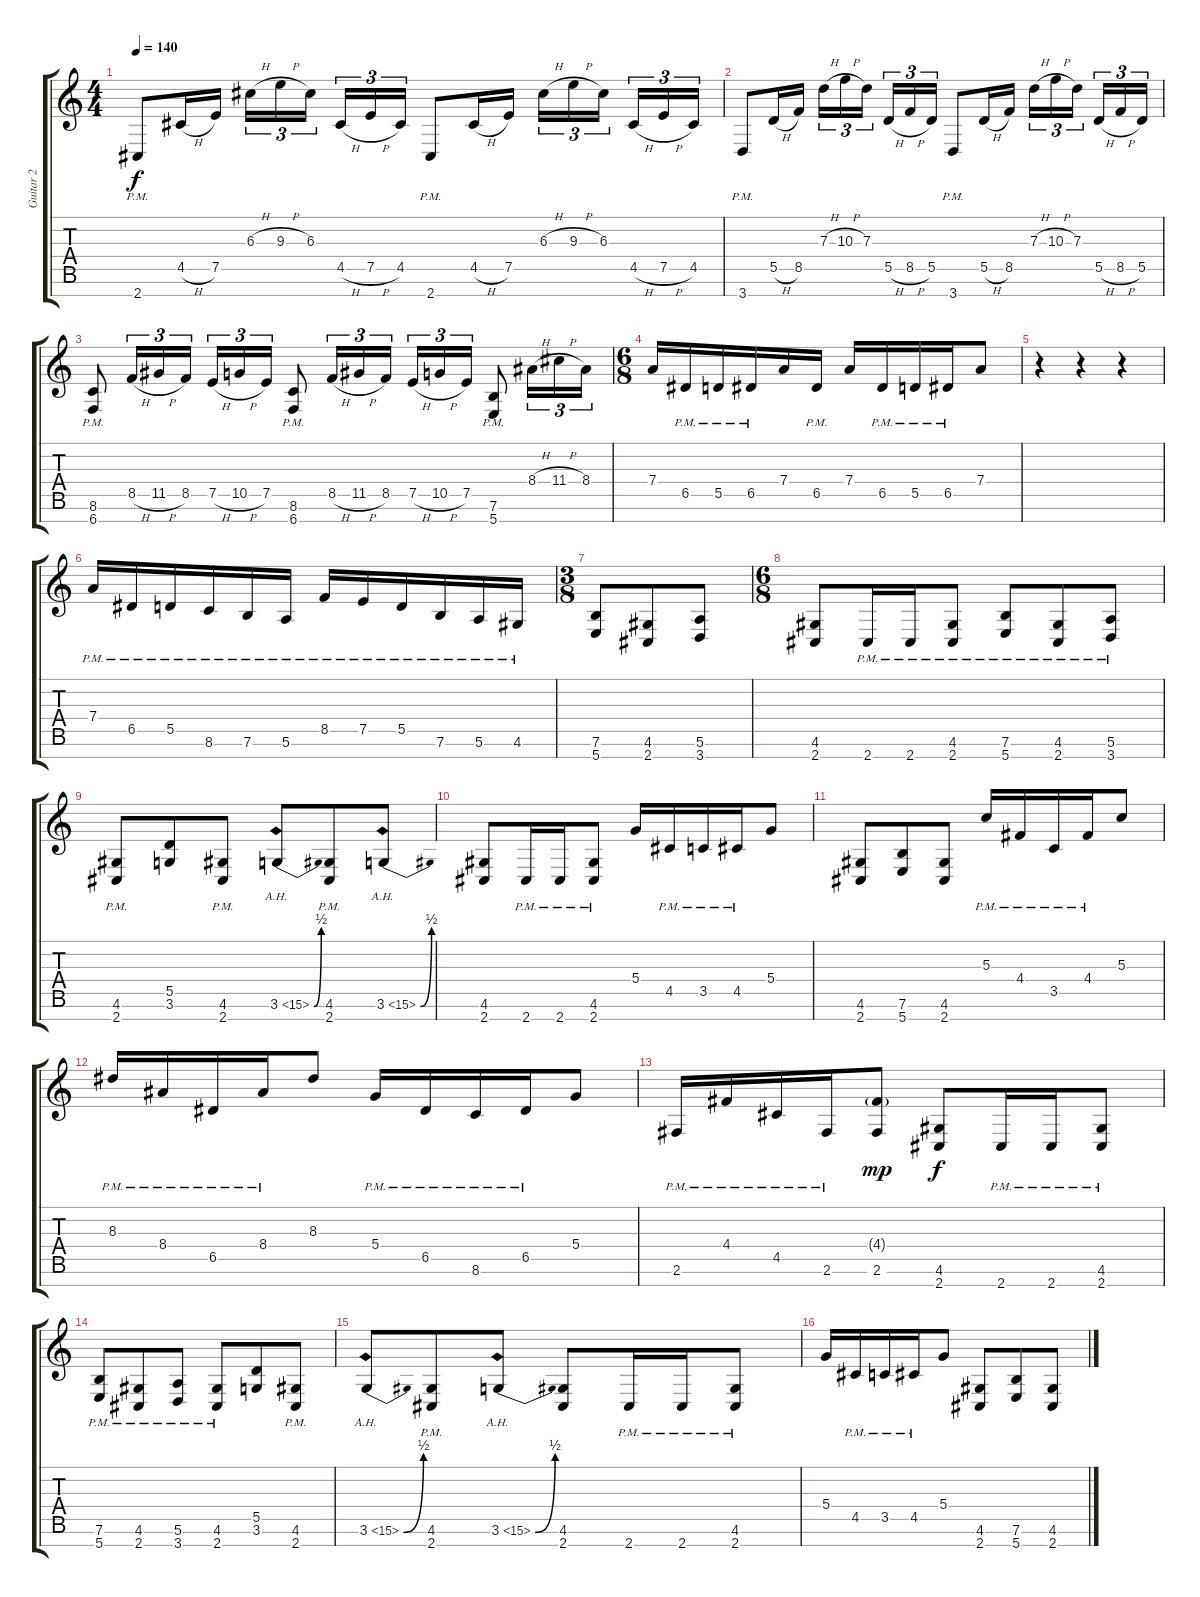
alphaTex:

\track ("Guitar 2" "Guitar 2") {instrument distortionguitar}
\staff {score tabs}
\tuning (E4 B3 G3 D3 A2 E2 B1) {hide}
\ts (4 4)
\tempo 140
\clef g2
\ks c
2.7{pm}.8{dy f} 4.5{h}.16 7.5.16 6.3{h}.16{tu (3 2)} 9.3{h}.16{tu (3 2)} 6.3.16{tu (3 2) beam splitsecondary} 4.5{h}.16{tu (3 2)} 7.5{h}.16{tu (3 2)} 4.5.16{tu (3 2)} 2.7{pm}.8 4.5{h}.16 7.5.16 6.3{h}.16{tu (3 2)} 9.3{h}.16{tu (3 2)} 6.3.16{tu (3 2) beam splitsecondary} 4.5{h}.16{tu (3 2)} 7.5{h}.16{tu (3 2)} 4.5.16{tu (3 2)} |
3.7{pm}.8 5.5{h}.16 8.5.16 7.3{h}.16{tu (3 2)} 10.3{h}.16{tu (3 2)} 7.3.16{tu (3 2) beam splitsecondary} 5.5{h}.16{tu (3 2)} 8.5{h}.16{tu (3 2)} 5.5.16{tu (3 2)} 3.7{pm}.8 5.5{h}.16 8.5.16 7.3{h}.16{tu (3 2)} 10.3{h}.16{tu (3 2)} 7.3.16{tu (3 2) beam splitsecondary} 5.5{h}.16{tu (3 2)} 8.5{h}.16{tu (3 2)} 5.5.16{tu (3 2)} |
(8.6{pm} 6.7{pm}).8 8.5{h}.16{tu (3 2)} 11.5{h}.16{tu (3 2)} 8.5.16{tu (3 2)} 7.5{h}.16{tu (3 2)} 10.5{h}.16{tu (3 2)} 7.5.16{tu (3 2)} (8.6{pm} 6.7{pm}).8 8.5{h}.16{tu (3 2)} 11.5{h}.16{tu (3 2)} 8.5.16{tu (3 2) beam splitsecondary} 7.5{h}.16{tu (3 2)} 10.5{h}.16{tu (3 2)} 7.5.16{tu (3 2)} (7.6{pm} 5.7{pm}).8 8.4{h}.16{tu (3 2)} 11.4{h}.16{tu (3 2)} 8.4.16{tu (3 2)} |
\ts (6 8)
7.4.16 6.5{pm}.16 5.5{pm}.16 6.5{pm}.16 7.4.16 6.5{pm}.16 7.4.16 6.5{pm}.16 5.5{pm}.16 6.5{pm}.16 7.4.8 |
r.4 r.4 r.4 |
7.4{pm}.16 6.5{pm}.16 5.5{pm}.16 8.6{pm}.16 7.6{pm}.16 5.6{pm}.16 8.5{pm}.16 7.5{pm}.16 5.5{pm}.16 7.6{pm}.16 5.6{pm}.16 4.6{pm}.16 |
\ts (3 8)
(7.6 5.7).8 (4.6 2.7).8 (5.6 3.7).8 |
\ts (6 8)
(4.6 2.7).8 2.7{pm}.16 2.7{pm}.16 (4.6{pm} 2.7{pm}).8 (7.6{pm} 5.7{pm}).8 (4.6{pm} 2.7{pm}).8 (5.6{pm} 3.7{pm}).8 |
(4.6{pm} 2.7{pm}).8 (5.5 3.6).8 (4.6{pm} 2.7{pm}).8 3.6{be (bend 0 0 60 2) ah 12}.8 (4.6{pm} 2.7{pm}).8 3.6{be (bend 0 0 60 2) ah 12}.8 |
(4.6 2.7).8 2.7{pm}.16 2.7{pm}.16 (4.6{pm} 2.7{pm}).8 5.4.16 4.5{pm}.16 3.5{pm}.16 4.5{pm}.16 5.4.8 |
(4.6 2.7).8 (7.6 5.7).8 (4.6 2.7).8 5.3{pm}.16 4.4{pm}.16 3.5{pm}.16 4.4{pm}.16 5.3.8 |
8.3{pm}.16 8.4{pm}.16 6.5{pm}.16 8.4{pm}.16 8.3.8 5.4{pm}.16 6.5{pm}.16 8.6{pm}.16 6.5{pm}.16 5.4.8 |
2.6{pm}.16 4.4{pm}.16 4.5{pm}.16 2.6{pm}.16 (4.4{g} 2.6).8{dy mp} (4.6 2.7).8{dy f} 2.7{pm}.16 2.7{pm}.16 (4.6{pm} 2.7{pm}).8 |
(7.6{pm} 5.7{pm}).8 (4.6{pm} 2.7{pm}).8 (5.6{pm} 3.7{pm}).8 (4.6{pm} 2.7{pm}).8 (5.5 3.6).8 (4.6{pm} 2.7{pm}).8 |
3.6{be (bend 0 0 60 2) ah 12}.8 (4.6{pm} 2.7{pm}).8 3.6{be (bend 0 0 60 2) ah 12}.8 (4.6 2.7).8 2.7{pm}.16 2.7{pm}.16 (4.6{pm} 2.7{pm}).8 |
5.4.16 4.5{pm}.16 3.5{pm}.16 4.5{pm}.16 5.4.8 (4.6 2.7).8 (7.6 5.7).8 (4.6 2.7).8
